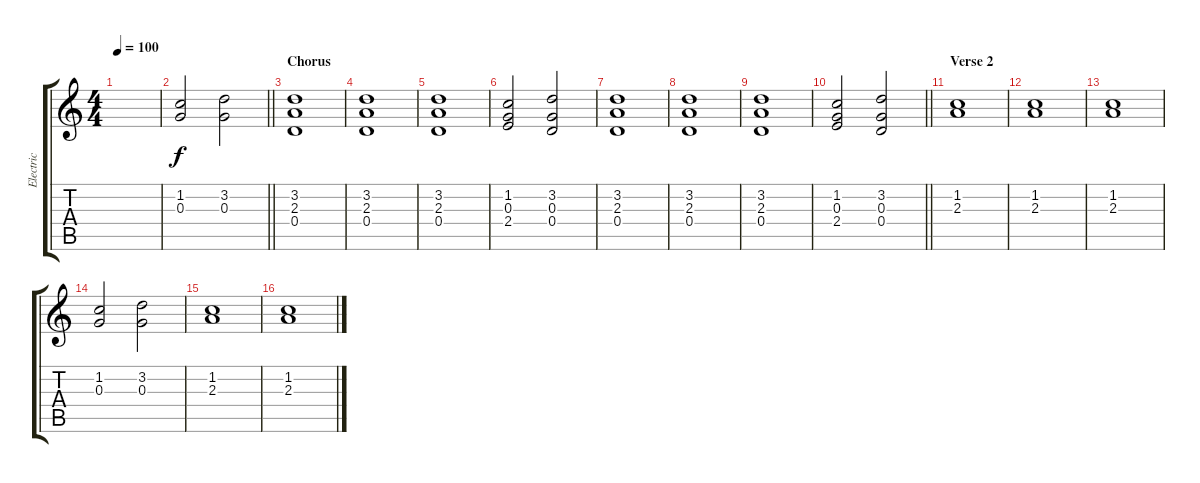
\track ("Electric" "Electric") {instrument overdrivenguitar}
\staff {score tabs}
\tuning (E4 B3 G3 D3 A2 E2) {hide}
\ts (4 4)
\tempo 100
\clef g2
\ks c
|
\barLineRight lightlight
(1.2 0.3).2 (3.2 0.3).2 |
\section ("" "Chorus")
(3.2 2.3 0.4).1 |
(3.2 2.3 0.4).1 |
(3.2 2.3 0.4).1 |
(1.2 0.3 2.4).2 (3.2 0.3 0.4).2 |
(3.2 2.3 0.4).1 |
(3.2 2.3 0.4).1 |
(3.2 2.3 0.4).1 |
\barLineRight lightlight
(1.2 0.3 2.4).2 (3.2 0.3 0.4).2 |
\section ("" "Verse 2")
(1.2 2.3).1 |
(1.2 2.3).1 |
(1.2 2.3).1 |
(1.2 0.3).2 (3.2 0.3).2 |
(1.2 2.3).1 |
(1.2 2.3).1
